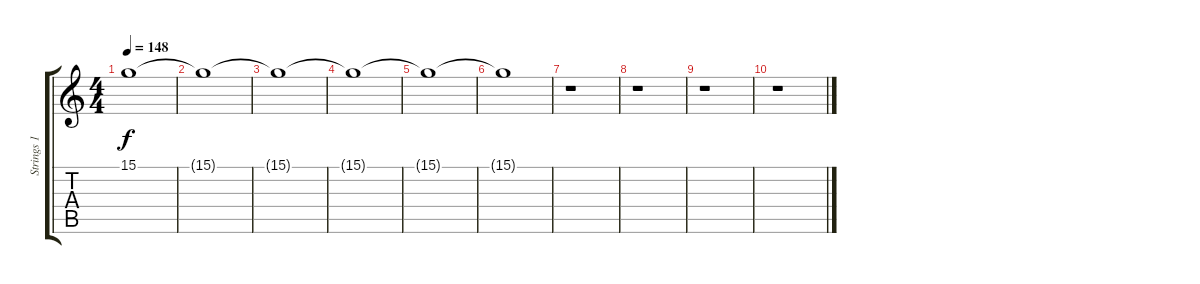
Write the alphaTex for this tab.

\track ("Strings 1" "Strings 1") {instrument stringensemble1}
\staff {score tabs}
\tuning (E4 B3 G3 D3 A2 E2) {hide}
\ts (4 4)
\tempo 148
\clef g2
\ks c
15.1{t}.1{dy f} |
15.1{t}.1 |
15.1{t}.1 |
15.1{t}.1 |
15.1{t}.1 |
15.1{t}.1 |
r.1 |
r.1 |
r.1 |
r.1
